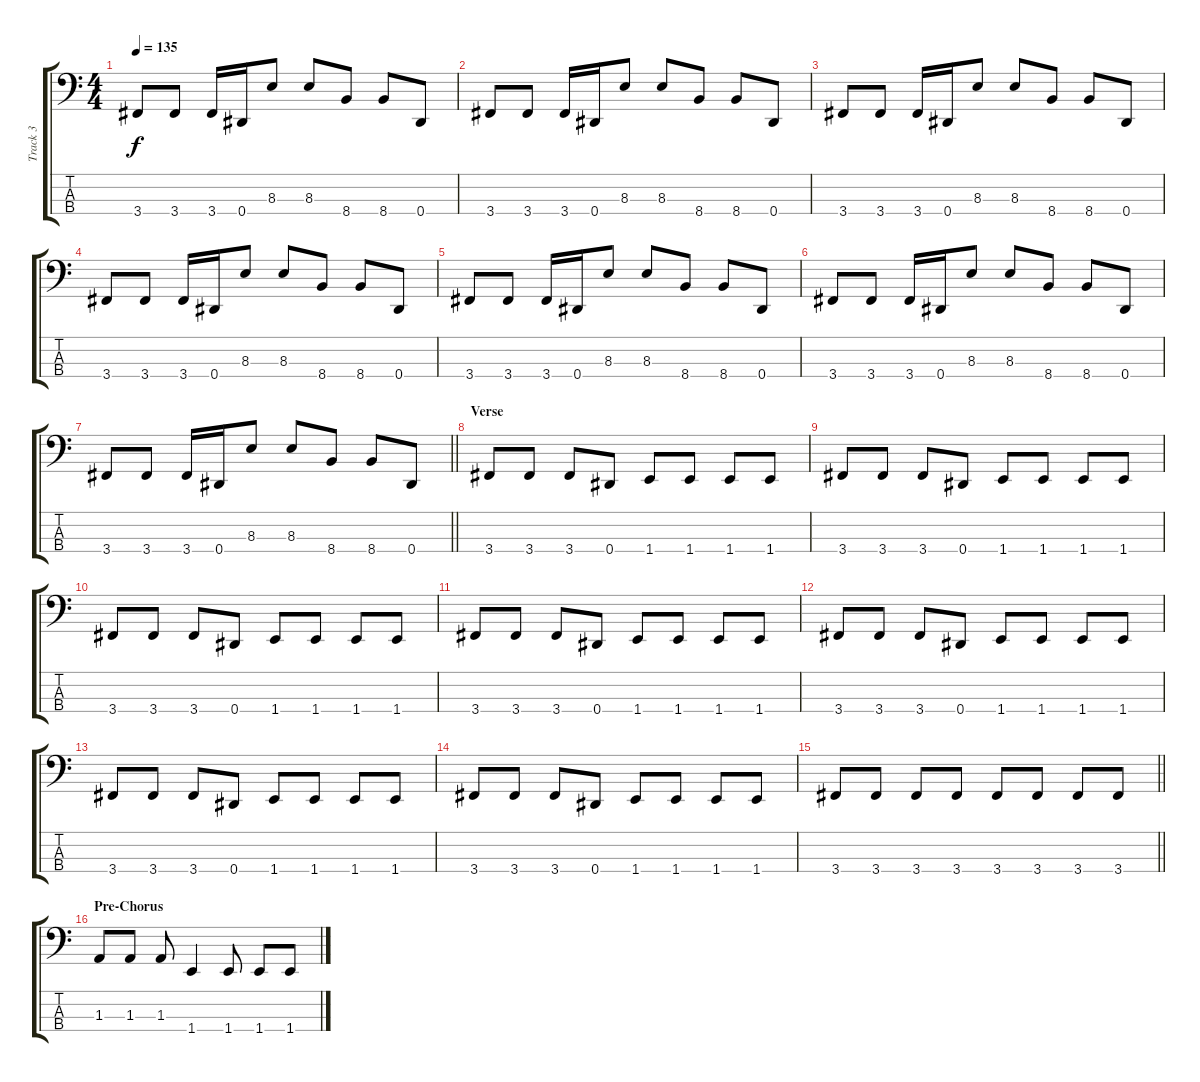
\track ("Track 3" "Track 3") {instrument electricbassfinger}
\staff {score tabs}
\tuning (Gb2 Db2 Ab1 Eb1) {hide}
\ts (4 4)
\tempo 135
\clef f4
\ks c
3.4.8{dy f} 3.4.8 3.4.16 0.4.16 8.3.8 8.3.8 8.4.8 8.4.8 0.4.8 |
3.4.8 3.4.8 3.4.16 0.4.16 8.3.8 8.3.8 8.4.8 8.4.8 0.4.8 |
3.4.8 3.4.8 3.4.16 0.4.16 8.3.8 8.3.8 8.4.8 8.4.8 0.4.8 |
3.4.8 3.4.8 3.4.16 0.4.16 8.3.8 8.3.8 8.4.8 8.4.8 0.4.8 |
3.4.8 3.4.8 3.4.16 0.4.16 8.3.8 8.3.8 8.4.8 8.4.8 0.4.8 |
3.4.8 3.4.8 3.4.16 0.4.16 8.3.8 8.3.8 8.4.8 8.4.8 0.4.8 |
\barLineRight lightlight
3.4.8 3.4.8 3.4.16 0.4.16 8.3.8 8.3.8 8.4.8 8.4.8 0.4.8 |
\section ("" "Verse")
3.4.8 3.4.8 3.4.8 0.4.8 1.4.8 1.4.8 1.4.8 1.4.8 |
3.4.8 3.4.8 3.4.8 0.4.8 1.4.8 1.4.8 1.4.8 1.4.8 |
3.4.8 3.4.8 3.4.8 0.4.8 1.4.8 1.4.8 1.4.8 1.4.8 |
3.4.8 3.4.8 3.4.8 0.4.8 1.4.8 1.4.8 1.4.8 1.4.8 |
3.4.8 3.4.8 3.4.8 0.4.8 1.4.8 1.4.8 1.4.8 1.4.8 |
3.4.8 3.4.8 3.4.8 0.4.8 1.4.8 1.4.8 1.4.8 1.4.8 |
3.4.8 3.4.8 3.4.8 0.4.8 1.4.8 1.4.8 1.4.8 1.4.8 |
\barLineRight lightlight
3.4.8 3.4.8 3.4.8 3.4.8 3.4.8 3.4.8 3.4.8 3.4.8 |
\section ("" "Pre-Chorus")
1.3.8 1.3.8 1.3.8 1.4.4 1.4.8 1.4.8 1.4.8
